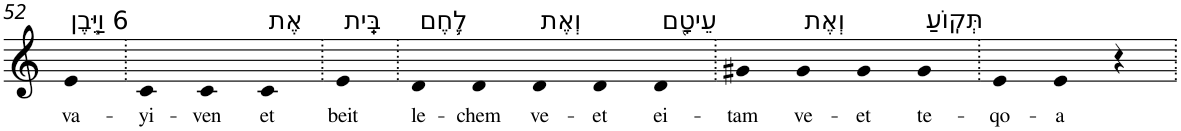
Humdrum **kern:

**kern	**text
*part1	*part1
*staff1	*staff1
*I"Piano	*
*I'Pno	*
!!LO:PB:g=z
*clefG2	*
*k[]	*
=52	=52
!LO:TX:a:t=6 וַיִּ֧בֶן	!
!	!LO:LY:b
4e	va-
=53.	=53.
!	!LO:LY:b
4c	-yi-
!	!LO:LY:b
4c	-ven
!LO:TX:a:t=אֶת	!
!	!LO:LY:b
4c	et
=54.	=54.
!LO:TX:a:t=בֵּֽית	!
!	!LO:LY:b
4e	beit
=55.	=55.
!LO:TX:a:t=לֶ֛חֶם	!
!	!LO:LY:b
4d	le-
!	!LO:LY:b
4d	-chem
!LO:TX:a:t=וְאֶת	!
!	!LO:LY:b
4d	ve-
!	!LO:LY:b
4d	-et
!LO:TX:a:t=עֵיטָ֖ם	!
!	!LO:LY:b
4d	ei-
=56.	=56.
!	!LO:LY:b
4g#X	-tam
!LO:TX:a:t=וְאֶת	!
!	!LO:LY:b
4g#	ve-
!	!LO:LY:b
4g#	-et
!LO:TX:a:t=תְּקֽוֹעַ	!
!	!LO:LY:b
4g#	te-
=57.	=57.
!	!LO:LY:b
4e	-qo-
!	!LO:LY:b
4e	-a
4r	.
=.	=.
*-	*-
